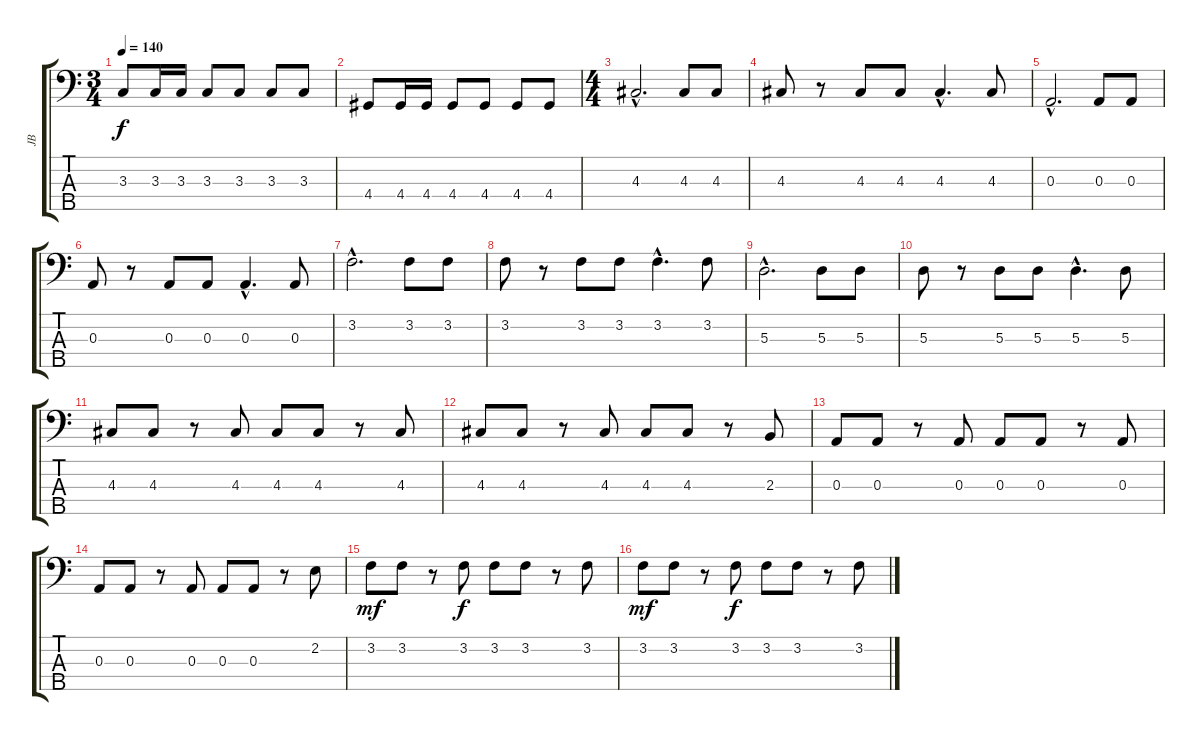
\track ("JB" "JB") {instrument electricbassfinger}
\staff {score tabs}
\tuning (G2 D2 A1 E1 B0) {hide}
\ts (3 4)
\tempo 140
\clef f4
\ks c
3.3.8{dy f} 3.3.16 3.3.16 3.3.8 3.3.8 3.3.8 3.3.8 |
4.4.8 4.4.16 4.4.16 4.4.8 4.4.8 4.4.8 4.4.8 |
\ts (4 4)
4.3{hac}.2{d} 4.3.8 4.3.8 |
4.3.8 r.8 4.3.8 4.3.8 4.3{hac}.4{d} 4.3.8 |
0.3{hac}.2{d} 0.3.8 0.3.8 |
0.3.8 r.8 0.3.8 0.3.8 0.3{hac}.4{d} 0.3.8 |
3.2{hac}.2{d} 3.2.8 3.2.8 |
3.2.8 r.8 3.2.8 3.2.8 3.2{hac}.4{d} 3.2.8 |
5.3{hac}.2{d} 5.3.8 5.3.8 |
5.3.8 r.8 5.3.8 5.3.8 5.3{hac}.4{d} 5.3.8 |
4.3.8 4.3.8 r.8 4.3.8 4.3.8 4.3.8 r.8 4.3.8 |
4.3.8 4.3.8 r.8 4.3.8 4.3.8 4.3.8 r.8 2.3.8 |
0.3.8 0.3.8 r.8 0.3.8 0.3.8 0.3.8 r.8 0.3.8 |
0.3.8 0.3.8 r.8 0.3.8 0.3.8 0.3.8 r.8 2.2.8 |
3.2.8{dy mf} 3.2.8 r.8 3.2.8{dy f} 3.2.8 3.2.8 r.8 3.2.8 |
3.2.8{dy mf} 3.2.8 r.8 3.2.8{dy f} 3.2.8 3.2.8 r.8 3.2.8
